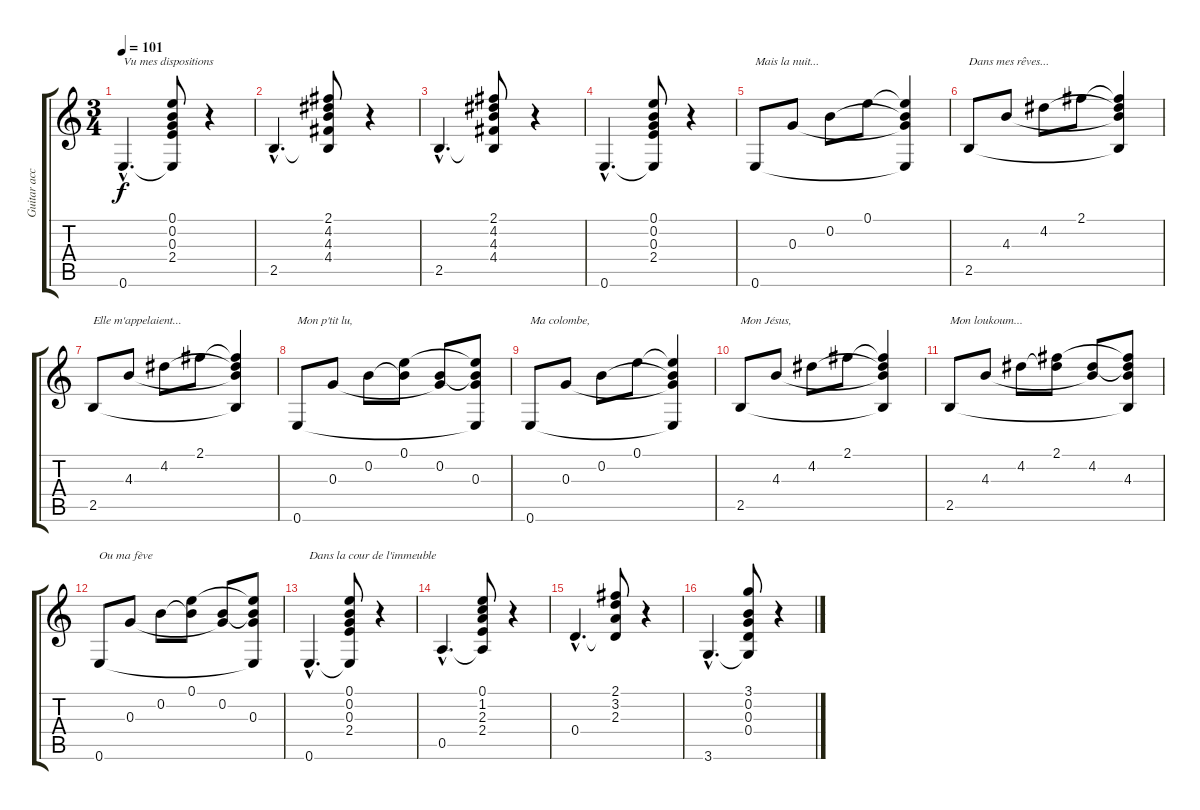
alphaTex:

\track ("Guitar accoustique" "Guitar acc") {instrument acousticguitarnylon}
\staff {score tabs}
\tuning (E4 B3 G3 D3 A2 E2) {hide}
\ts (3 4)
\tempo 101
\clef g2
\ks c
0.6{hac}.4{d txt "Vu mes dispositions" dy f} (0.1 0.2 0.3 2.4 0.6{t}).8 r.4 |
2.5{hac}.4{d} (2.1 4.2 4.3 4.4 2.5{t}).8 r.4 |
2.5{hac}.4{d} (2.1 4.2 4.3 4.4 2.5{t}).8 r.4 |
0.6{hac}.4{d} (0.1 0.2 0.3 2.4 0.6{t}).8 r.4 |
0.6.8{txt "Mais la nuit..."} 0.3.8 0.2.8 0.1.8 (0.1{t} 0.2{t} 0.3{t} 0.6{t}).4 |
2.5.8{txt "Dans mes rêves..."} 4.3.8 4.2.8 2.1.8 (2.1{t} 4.2{t} 4.3{t} 2.5{t}).4 |
2.5.8{txt "Elle m'appelaient..."} 4.3.8 4.2.8 2.1.8 (2.1{t} 4.2{t} 4.3{t} 2.5{t}).4 |
0.6.8{txt "Mon p'tit lu,"} 0.3.8 0.2.8 (0.1 0.2{t}).8 (0.2 0.3{t}).8 (0.1{t} 0.2{t} 0.3 0.6{t}).8 |
0.6.8{txt "Ma colombe,"} 0.3.8 0.2.8 0.1.8 (0.1{t} 0.2{t} 0.3{t} 0.6{t}).4 |
2.5.8{txt "Mon Jésus,"} 4.3.8 4.2.8 2.1.8 (2.1{t} 4.2{t} 4.3{t} 2.5{t}).4 |
2.5.8{txt "Mon loukoum..."} 4.3.8 4.2.8 (2.1 4.2{t}).8 (4.2 4.3{t}).8 (2.1{t} 4.2{t} 4.3 2.5{t}).8 |
0.6.8{txt "Ou ma fève"} 0.3.8 0.2.8 (0.1 0.2{t}).8 (0.2 0.3{t}).8 (0.1{t} 0.2{t} 0.3 0.6{t}).8 |
0.6{hac}.4{d txt "Dans la cour de l'immeuble"} (0.1 0.2 0.3 2.4 0.6{t}).8 r.4 |
0.5{hac}.4{d} (0.1 1.2 2.3 2.4 0.5{t}).8 r.4 |
0.4{hac}.4{d} (2.1 3.2 2.3 0.4{t}).8 r.4 |
3.6{hac}.4{d} (3.1 0.2 0.3 0.4 3.6{t}).8 r.4
